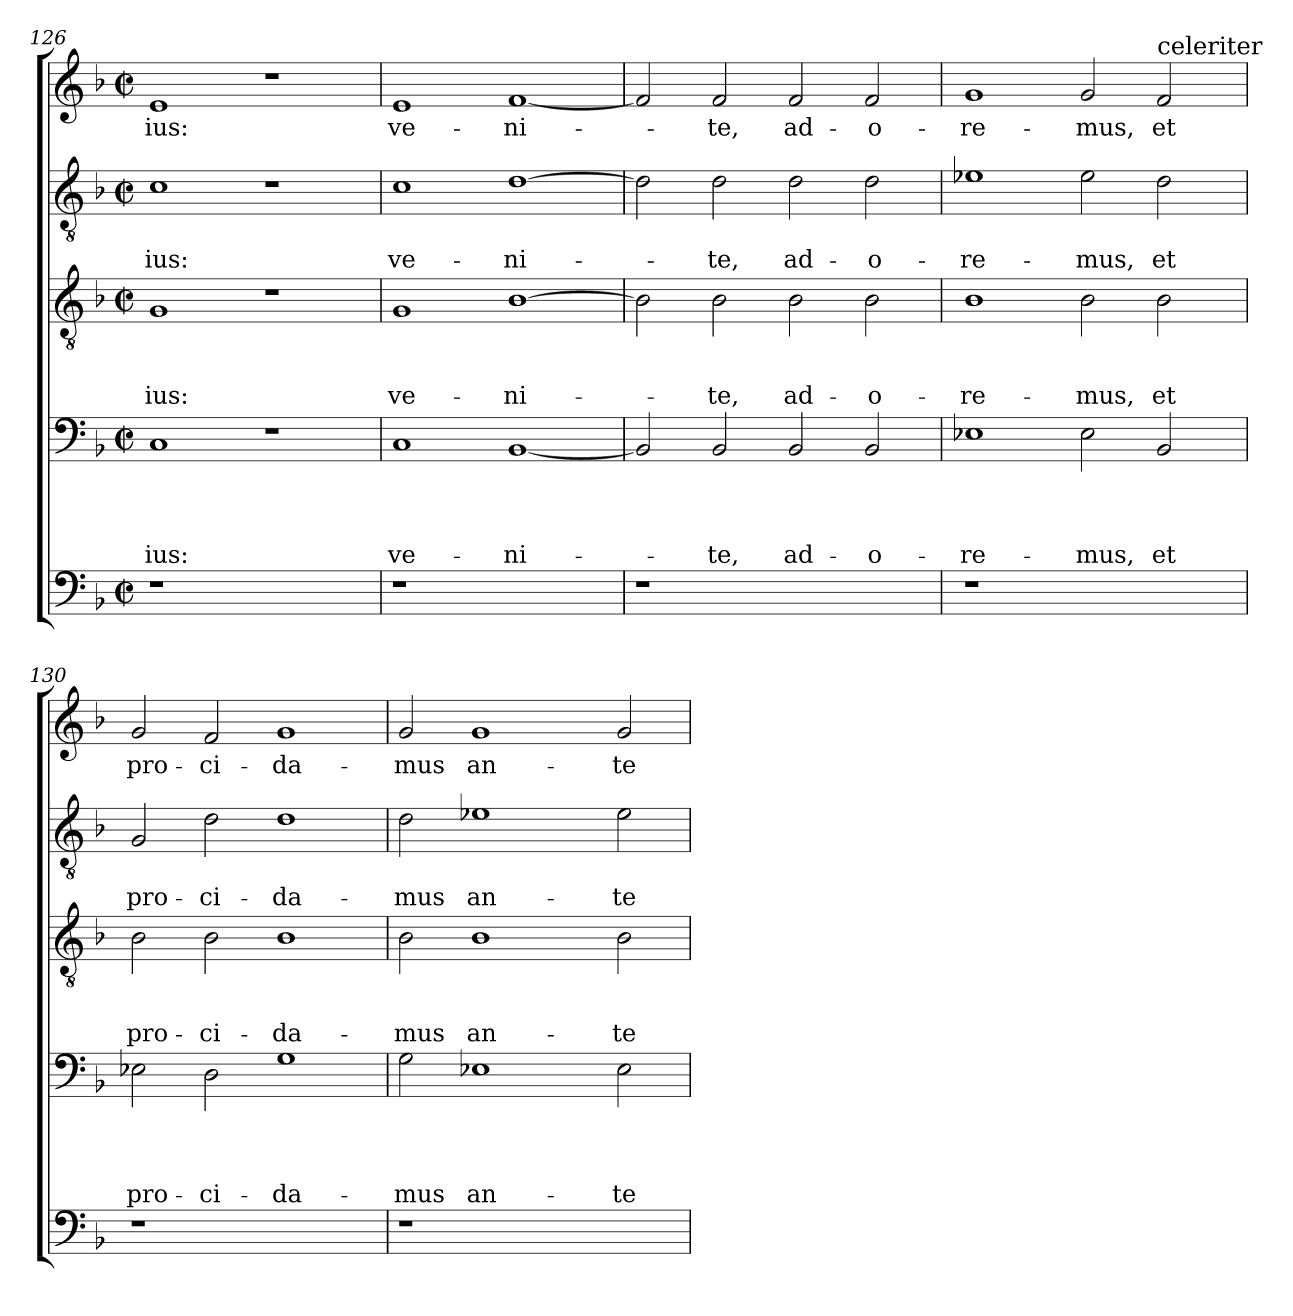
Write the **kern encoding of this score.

**kern	**kern	**text	**text	**text	**text	**kern	**text	**text	**text	**kern	**text	**text	**kern	**text
*part5	*part4	*part4	*part4	*part4	*part4	*part3	*part3	*part3	*part3	*part2	*part2	*part2	*part1	*part1
*staff5	*staff4	*staff4	*staff4	*staff4	*staff4	*staff3	*staff3	*staff3	*staff3	*staff2	*staff2	*staff2	*staff1	*staff1
*clefF4	*clefF4	*	*	*	*	*clefGv2	*	*	*	*clefGv2	*	*	*clefG2	*
*k[b-]	*k[b-]	*	*	*	*	*k[b-]	*	*	*	*k[b-]	*	*	*k[b-]	*
*F:	*F:	*	*	*	*	*F:	*	*	*	*F:	*	*	*F:	*
*M2/2	*M2/2	*	*	*	*	*M2/2	*	*	*	*M2/2	*	*	*M2/2	*
*met(c|)	*met(c|)	*	*	*	*	*met(c|)	*	*	*	*met(c|)	*	*	*met(c|)	*
=126	=126	=126	=126	=126	=126	=126	=126	=126	=126	=126	=126	=126	=126	=126
1r	1C	.	.	.	-ius:	1G	.	.	-ius:	1c	.	-ius:	1e	-ius:
1ryy	1r	.	.	.	.	1r	.	.	.	1r	.	.	1r	.
=127	=127	=127	=127	=127	=127	=127	=127	=127	=127	=127	=127	=127	=127	=127
1r	1C	.	.	.	ve-	1G	.	.	ve-	1c	.	ve-	1e	ve-
1ryy	[1BB-	.	.	.	-ni-	[1B-	.	.	-ni-	[1d	.	-ni-	[1f	-ni-
=128	=128	=128	=128	=128	=128	=128	=128	=128	=128	=128	=128	=128	=128	=128
1r	2BB-/]	.	.	.	.	2B-\]	.	.	.	2d\]	.	.	2f/]	.
.	2BB-/	.	.	.	-te,	2B-\	.	.	-te,	2d\	.	-te,	2f/	-te,
1ryy	2BB-/	.	.	.	ad-	2B-\	.	.	ad-	2d\	.	ad-	2f/	ad-
.	2BB-/	.	.	.	-o-	2B-\	.	.	-o-	2d\	.	-o-	2f/	-o-
=129	=129	=129	=129	=129	=129	=129	=129	=129	=129	=129	=129	=129	=129	=129
1r	1E-X	.	.	.	-re-	1B-	.	.	-re-	1e-X	.	-re-	1g	-re-
1ryy	2E-\	.	.	.	-mus,	2B-\	.	.	-mus,	2e-\	.	-mus,	2g/	-mus,
!	!	!	!	!	!	!	!	!	!	!	!	!	!LO:TX:a:t=celeriter	!
.	2BB-/	.	.	.	et	2B-\	.	.	et	2d\	.	et	2f/	et
=130	=130	=130	=130	=130	=130	=130	=130	=130	=130	=130	=130	=130	=130	=130
1r	2E-X\	.	.	.	pro-	2B-\	.	.	pro-	2G/	.	pro-	2g/	pro-
.	2D\	.	.	.	-ci-	2B-\	.	.	-ci-	2d\	.	-ci-	2f/	-ci-
1ryy	1G	.	.	.	-da-	1B-	.	.	-da-	1d	.	-da-	1g	-da-
!!LO:LB:g=z
=131	=131	=131	=131	=131	=131	=131	=131	=131	=131	=131	=131	=131	=131	=131
1r	2G\	.	.	.	-mus	2B-\	.	.	-mus	2d\	.	-mus	2g/	-mus
.	1E-X	.	.	.	an-	1B-	.	.	an-	1e-X	.	an-	1g	an-
1ryy	.	.	.	.	.	.	.	.	.	.	.	.	.	.
.	2E-\	.	.	.	-te	2B-\	.	.	-te	2e-\	.	-te	2g/	-te
=	=	=	=	=	=	=	=	=	=	=	=	=	=	=
*-	*-	*-	*-	*-	*-	*-	*-	*-	*-	*-	*-	*-	*-	*-
